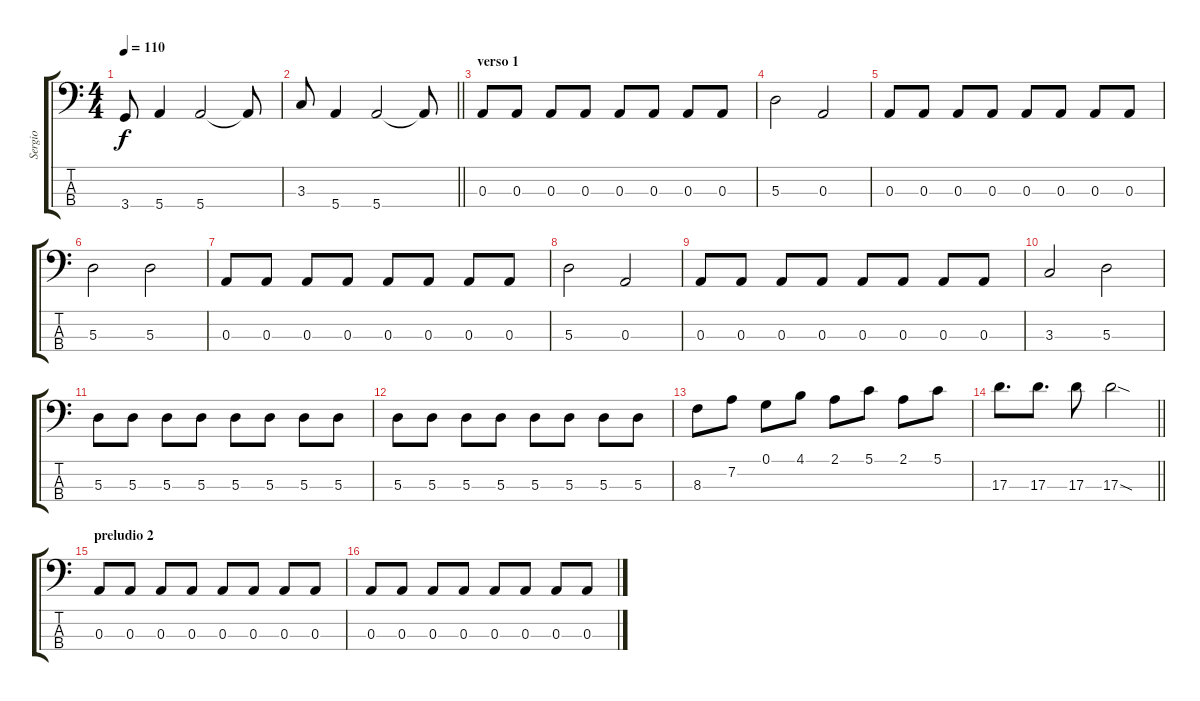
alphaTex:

\track ("Sergio" "Sergio") {instrument electricbassfinger}
\staff {score tabs}
\tuning (G2 D2 A1 E1) {hide}
\ts (4 4)
\tempo 110
\clef f4
\ks c
3.4.8{dy f} 5.4.4 5.4.2 5.4{t}.8 |
\barLineRight lightlight
3.3.8 5.4.4 5.4.2 5.4{t}.8 |
\section ("" "verso 1")
0.3.8 0.3.8 0.3.8 0.3.8 0.3.8 0.3.8 0.3.8 0.3.8 |
5.3.2 0.3.2 |
0.3.8 0.3.8 0.3.8 0.3.8 0.3.8 0.3.8 0.3.8 0.3.8 |
5.3.2 5.3.2 |
0.3.8 0.3.8 0.3.8 0.3.8 0.3.8 0.3.8 0.3.8 0.3.8 |
5.3.2 0.3.2 |
0.3.8 0.3.8 0.3.8 0.3.8 0.3.8 0.3.8 0.3.8 0.3.8 |
3.3.2 5.3.2 |
5.3.8 5.3.8 5.3.8 5.3.8 5.3.8 5.3.8 5.3.8 5.3.8 |
5.3.8 5.3.8 5.3.8 5.3.8 5.3.8 5.3.8 5.3.8 5.3.8 |
8.3.8 7.2.8 0.1.8 4.1.8 2.1.8 5.1.8 2.1.8 5.1.8 |
\barLineRight lightlight
17.3.8{d} 17.3.8{d} 17.3.8 17.3{sod}.2 |
\section ("" "preludio 2")
0.3.8 0.3.8 0.3.8 0.3.8 0.3.8 0.3.8 0.3.8 0.3.8 |
0.3.8 0.3.8 0.3.8 0.3.8 0.3.8 0.3.8 0.3.8 0.3.8
